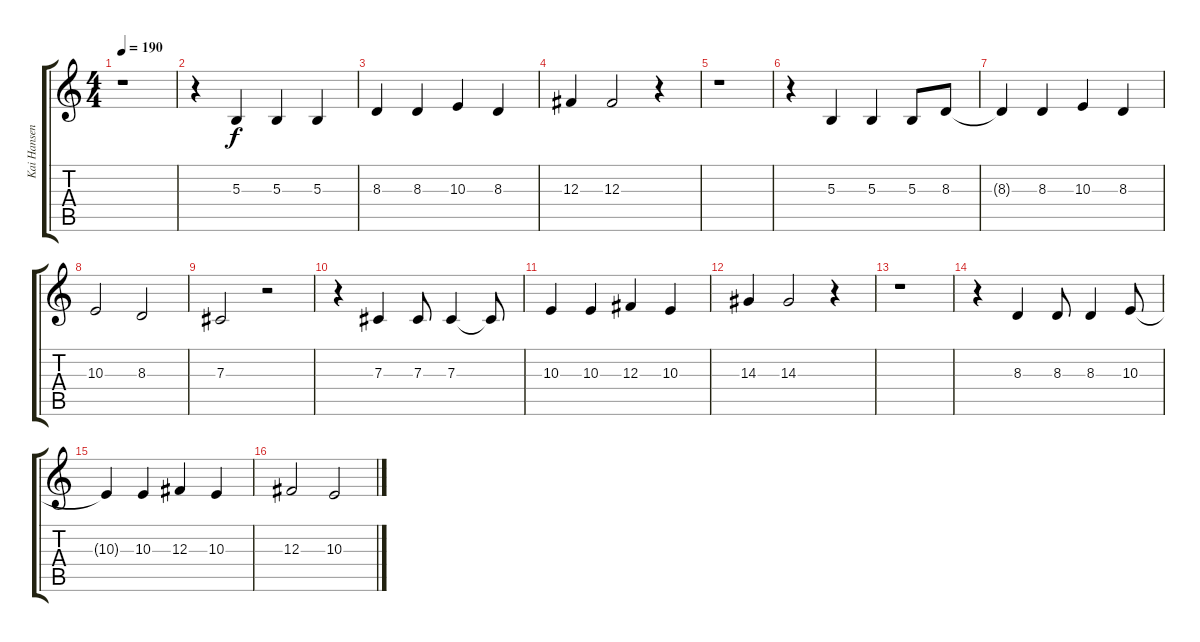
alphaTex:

\track ("Kai Hansen (Voice)" "Kai Hansen") {instrument lead1square}
\staff {score tabs}
\tuning (Eb4 Bb3 Gb3 Db3 Ab2 Eb2) {hide}
\ts (4 4)
\tempo 190
\clef g2
\ks c
r.1{dy f} |
r.4 5.3.4 5.3.4 5.3.4 |
8.3.4 8.3.4 10.3.4 8.3.4 |
12.3.4 12.3.2 r.4 |
r.1 |
r.4 5.3.4 5.3.4 5.3.8 8.3.8 |
8.3{t}.4 8.3.4 10.3.4 8.3.4 |
10.3.2 8.3.2 |
7.3.2 r.2 |
r.4 7.3.4 7.3.8 7.3.4 7.3{t}.8 |
10.3.4 10.3.4 12.3.4 10.3.4 |
14.3.4 14.3.2 r.4 |
r.1 |
r.4 8.3.4 8.3.8 8.3.4 10.3.8 |
10.3{t}.4 10.3.4 12.3.4 10.3.4 |
12.3.2 10.3.2
